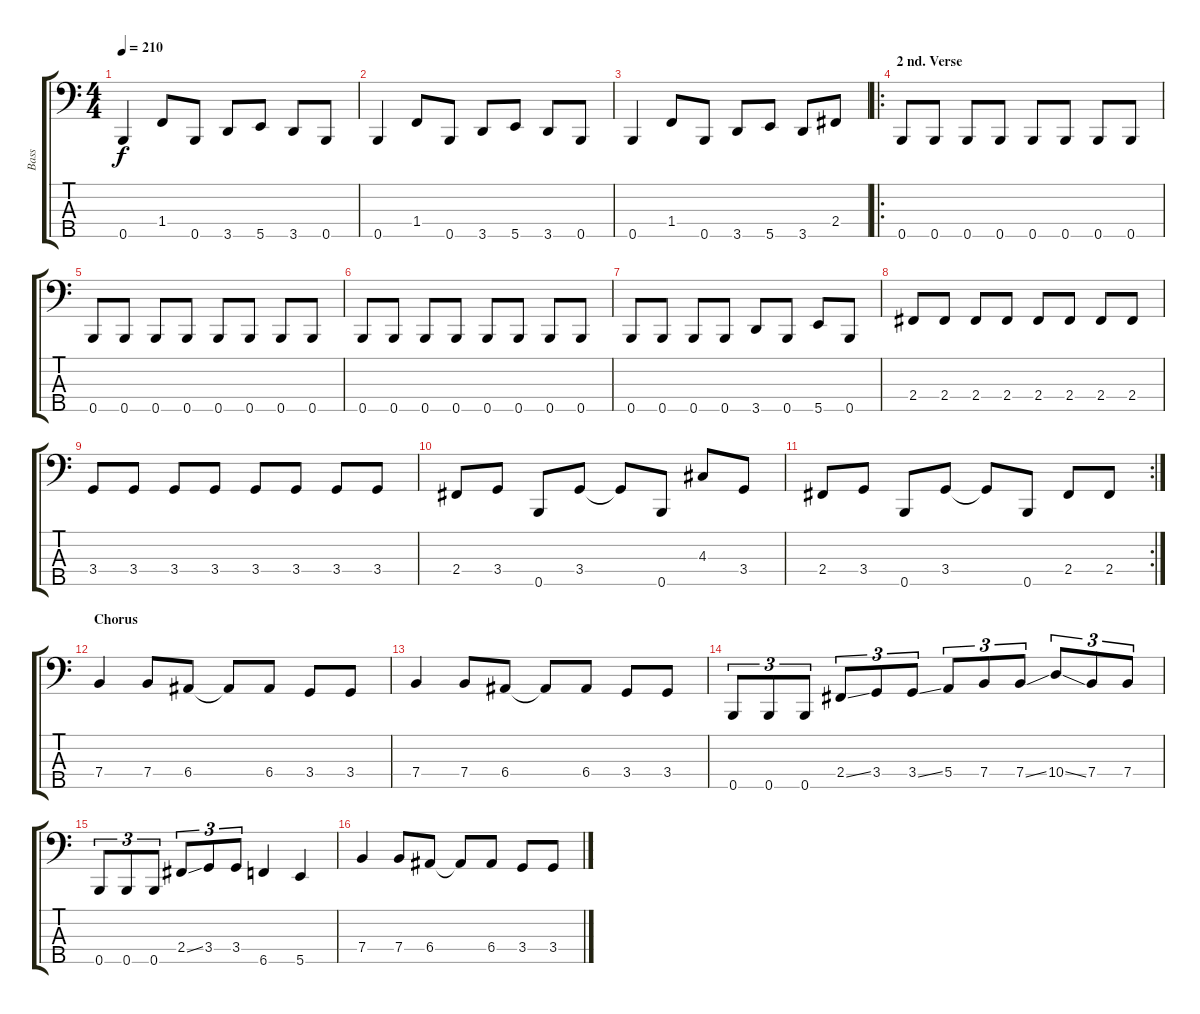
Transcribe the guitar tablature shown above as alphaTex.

\track ("Bass" "Bass") {instrument electricbasspick}
\staff {score tabs}
\tuning (G2 D2 A1 E1 B0) {hide}
\ts (4 4)
\tempo 210
\clef f4
\ks c
0.5.4{dy f} 1.4.8 0.5.8 3.5.8 5.5.8 3.5.8 0.5.8 |
0.5.4 1.4.8 0.5.8 3.5.8 5.5.8 3.5.8 0.5.8 |
0.5.4 1.4.8 0.5.8 3.5.8 5.5.8 3.5.8 2.4.8 |
\ro
\section ("" "2 nd. Verse")
0.5.8 0.5.8 0.5.8 0.5.8 0.5.8 0.5.8 0.5.8 0.5.8 |
0.5.8 0.5.8 0.5.8 0.5.8 0.5.8 0.5.8 0.5.8 0.5.8 |
0.5.8 0.5.8 0.5.8 0.5.8 0.5.8 0.5.8 0.5.8 0.5.8 |
0.5.8 0.5.8 0.5.8 0.5.8 3.5.8 0.5.8 5.5.8 0.5.8 |
2.4.8 2.4.8 2.4.8 2.4.8 2.4.8 2.4.8 2.4.8 2.4.8 |
3.4.8 3.4.8 3.4.8 3.4.8 3.4.8 3.4.8 3.4.8 3.4.8 |
2.4.8 3.4.8 0.5.8 3.4.8 3.4{t}.8 0.5.8 4.3.8 3.4.8 |
\rc 2
2.4.8 3.4.8 0.5.8 3.4.8 3.4{t}.8 0.5.8 2.4.8 2.4.8 |
\section ("" "Chorus")
7.4.4 7.4.8 6.4.8 6.4{t}.8 6.4.8 3.4.8 3.4.8 |
7.4.4 7.4.8 6.4.8 6.4{t}.8 6.4.8 3.4.8 3.4.8 |
0.5.8{tu (3 2)} 0.5.8{tu (3 2)} 0.5.8{tu (3 2)} 2.4{ss}.8{tu (3 2)} 3.4.8{tu (3 2)} 3.4{ss}.8{tu (3 2)} 5.4.8{tu (3 2)} 7.4.8{tu (3 2)} 7.4{ss}.8{tu (3 2)} 10.4{ss}.8{tu (3 2)} 7.4.8{tu (3 2)} 7.4.8{tu (3 2)} |
0.5.8{tu (3 2)} 0.5.8{tu (3 2)} 0.5.8{tu (3 2)} 2.4{ss}.8{tu (3 2)} 3.4.8{tu (3 2)} 3.4.8{tu (3 2)} 6.5.4 5.5.4 |
7.4.4 7.4.8 6.4.8 6.4{t}.8 6.4.8 3.4.8 3.4.8
